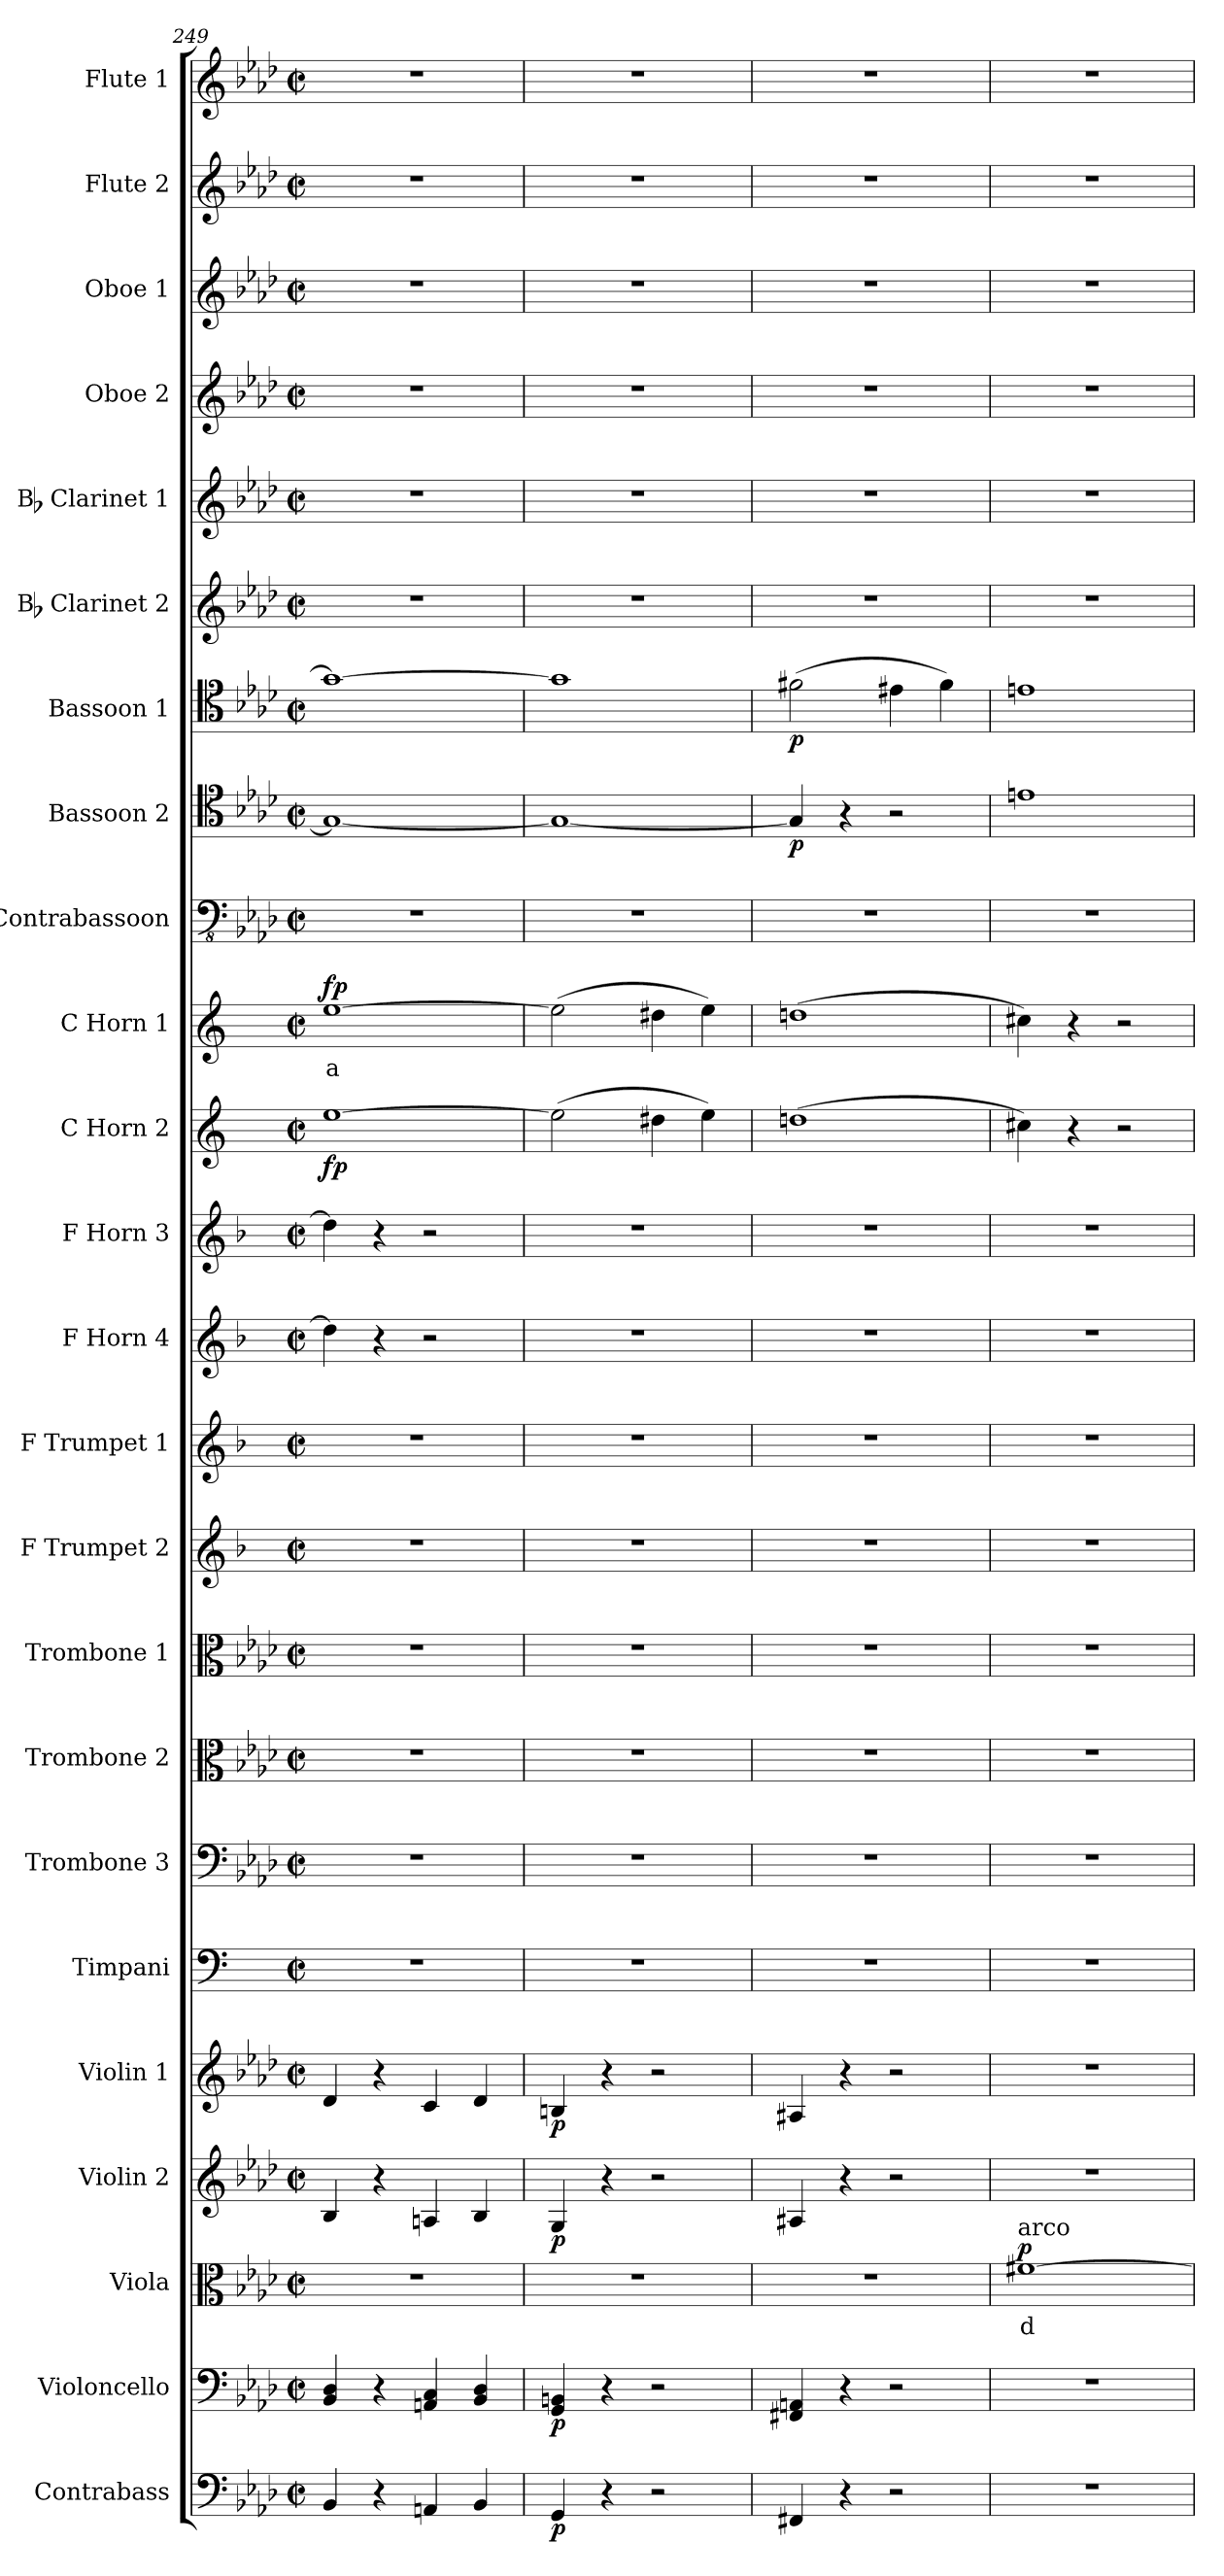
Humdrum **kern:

**kern	**dynam	**kern	**dynam	**kern	**text	**dynam	**kern	**dynam	**kern	**dynam	**kern	**kern	**kern	**kern	**kern	**kern	**kern	**kern	**kern	**dynam	**kern	**text	**dynam	**kern	**kern	**dynam	**kern	**dynam	**kern	**kern	**kern	**kern	**kern	**kern
*part24	*part24	*part23	*part23	*part22	*part22	*part22	*part21	*part21	*part20	*part20	*part19	*part18	*part17	*part16	*part15	*part14	*part13	*part12	*part11	*part11	*part10	*part10	*part10	*part9	*part8	*part8	*part7	*part7	*part6	*part5	*part4	*part3	*part2	*part1
*staff24	*staff24	*staff23	*staff23	*staff22	*staff22	*staff22	*staff21	*staff21	*staff20	*staff20	*staff19	*staff18	*staff17	*staff16	*staff15	*staff14	*staff13	*staff12	*staff11	*staff11	*staff10	*staff10	*staff10	*staff9	*staff8	*staff8	*staff7	*staff7	*staff6	*staff5	*staff4	*staff3	*staff2	*staff1
*I"Contrabass	*	*I"Violoncello	*	*I"Viola	*	*	*I"Violin 2	*	*I"Violin 1	*	*I"Timpani	*I"Trombone 3	*I"Trombone 2	*I"Trombone 1	*I"F Trumpet 2	*I"F Trumpet 1	*I"F Horn 4	*I"F Horn 3	*I"C Horn 2	*	*I"C Horn 1	*	*	*I"Contrabassoon	*I"Bassoon 2	*	*I"Bassoon 1	*	*I"Bb Clarinet 2	*I"Bb Clarinet 1	*I"Oboe 2	*I"Oboe 1	*I"Flute 2	*I"Flute 1
*I'Cb	*	*I'Vc	*	*I'Vla	*	*	*I'Vln 2	*	*I'Vln 1	*	*I'Timp	*I'Trb 3	*I'Trb 2	*I'Trb 1	*I'Tpt 2	*I'Tpt 1	*I'Hn 4	*I'Hn 3	*I'Hn 2	*	*I'Hn 1	*	*	*I'C Bsn	*I'Bsn 2	*	*I'Bsn 1	*	*I'Cl 2	*I'Cl 1	*I'Ob 2	*I'Ob 1	*I'Fl 2	*I'Fl 1
*clefF4	*	*clefF4	*	*clefC3	*	*	*clefG2	*	*clefG2	*	*clefF4	*clefF4	*clefC3	*clefC3	*clefG2	*clefG2	*clefG2	*clefG2	*clefG2	*	*clefG2	*	*	*clefFv4	*clefC4	*	*clefC4	*	*clefG2	*clefG2	*clefG2	*clefG2	*clefG2	*clefG2
*ITrd7c12	*	*	*	*	*	*	*	*	*	*	*	*	*	*	*ITrd-3c-5	*ITrd-3c-5	*ITrd4c7	*ITrd4c7	*ITrd7c12	*	*ITrd7c12	*	*	*	*	*	*	*	*ITrd1c2	*ITrd1c2	*	*	*	*
*k[b-e-a-d-]	*	*k[b-e-a-d-]	*	*k[b-e-a-d-]	*	*	*k[b-e-a-d-]	*	*k[b-e-a-d-]	*	*k[]	*k[b-e-a-d-]	*k[b-e-a-d-]	*k[b-e-a-d-]	*k[b-e-]	*k[b-e-]	*k[b-e-]	*k[b-e-]	*k[]	*	*k[]	*	*	*k[b-e-a-d-]	*k[b-e-a-d-]	*	*k[b-e-a-d-]	*	*k[b-e-a-d-g-c-]	*k[b-e-a-d-g-c-]	*k[b-e-a-d-]	*k[b-e-a-d-]	*k[b-e-a-d-]	*k[b-e-a-d-]
*M4/4	*	*M4/4	*	*M4/4	*	*	*M4/4	*	*M4/4	*	*M4/4	*M4/4	*M4/4	*M4/4	*M4/4	*M4/4	*M4/4	*M4/4	*M4/4	*	*M4/4	*	*	*M4/4	*M4/4	*	*M4/4	*	*M4/4	*M4/4	*M4/4	*M4/4	*M4/4	*M4/4
*met(c|)	*	*met(c|)	*	*met(c|)	*	*	*met(c|)	*	*met(c|)	*	*met(c|)	*met(c|)	*met(c|)	*met(c|)	*met(c|)	*met(c|)	*met(c|)	*met(c|)	*met(c|)	*	*met(c|)	*	*	*met(c|)	*met(c|)	*	*met(c|)	*	*met(c|)	*met(c|)	*met(c|)	*met(c|)	*met(c|)	*met(c|)
=249	=249	=249	=249	=249	=249	=249	=249	=249	=249	=249	=249	=249	=249	=249	=249	=249	=249	=249	=249	=249	=249	=249	=249	=249	=249	=249	=249	=249	=249	=249	=249	=249	=249	=249
!	!	!	!	!	!	!	!	!	!	!	!	!	!	!	!	!	!	!	!	!LO:DY:b	!	!LO:LY:b:color=#FF0000	!LO:DY:b	!	!	!	!	!	!	!	!	!	!	!
4BBB-/	.	4BB-/ 4D-/	.	1r	.	.	4B-/	.	4d-/	.	1r	1r	1r	1r	1r	1r	4g-\]	4g-\]	[1e	fp	[1e	a	fp	1r	1G-_	.	1g-_	.	1r	1r	1r	1r	1r	1r
4r	.	4r	.	.	.	.	4r	.	4r	.	.	.	.	.	.	.	4r	4r	.	.	.	.	.	.	.	.	.	.	.	.	.	.	.	.
4AAAn/	.	4AAn/ 4C/	.	.	.	.	4An/	.	4c/	.	.	.	.	.	.	.	2r	2r	.	.	.	.	.	.	.	.	.	.	.	.	.	.	.	.
4BBB-/	.	4BB-/ 4D-/	.	.	.	.	4B-/	.	4d-/	.	.	.	.	.	.	.	.	.	.	.	.	.	.	.	.	.	.	.	.	.	.	.	.	.
=250	=250	=250	=250	=250	=250	=250	=250	=250	=250	=250	=250	=250	=250	=250	=250	=250	=250	=250	=250	=250	=250	=250	=250	=250	=250	=250	=250	=250	=250	=250	=250	=250	=250	=250
!	!LO:DY:b	!	!LO:DY:b	!	!	!	!	!LO:DY:b	!	!LO:DY:b	!	!	!	!	!	!	!	!	!	!	!	!	!	!	!	!	!	!	!	!	!	!	!	!
4GGG/	p	4GG/ 4BBn/	p	1r	.	.	4G/	p	4Bn/	p	1r	1r	1r	1r	1r	1r	1r	1r	(2e\]	.	(2e\]	.	.	1r	1G-_	.	1g-]	.	1r	1r	1r	1r	1r	1r
4r	.	4r	.	.	.	.	4r	.	4r	.	.	.	.	.	.	.	.	.	.	.	.	.	.	.	.	.	.	.	.	.	.	.	.	.
2r	.	2r	.	.	.	.	2r	.	2r	.	.	.	.	.	.	.	.	.	4d#X\	.	4d#X\	.	.	.	.	.	.	.	.	.	.	.	.	.
.	.	.	.	.	.	.	.	.	.	.	.	.	.	.	.	.	.	.	4e\)	.	4e\)	.	.	.	.	.	.	.	.	.	.	.	.	.
=251	=251	=251	=251	=251	=251	=251	=251	=251	=251	=251	=251	=251	=251	=251	=251	=251	=251	=251	=251	=251	=251	=251	=251	=251	=251	=251	=251	=251	=251	=251	=251	=251	=251	=251
!	!	!	!	!	!	!	!	!	!	!	!	!	!	!	!	!	!	!	!	!	!	!	!	!	!	!LO:DY:b	!	!LO:DY:b	!	!	!	!	!	!
4FFF#X/	.	4FF#X/ 4AAn/	.	1r	.	.	4A#X/	.	4A#X/	.	1r	1r	1r	1r	1r	1r	1r	1r	(1dn	.	(1dn	.	.	1r	4G-/]	p	(2f#X\	p	1r	1r	1r	1r	1r	1r
4r	.	4r	.	.	.	.	4r	.	4r	.	.	.	.	.	.	.	.	.	.	.	.	.	.	.	4r	.	.	.	.	.	.	.	.	.
2r	.	2r	.	.	.	.	2r	.	2r	.	.	.	.	.	.	.	.	.	.	.	.	.	.	.	2r	.	4e#X\	.	.	.	.	.	.	.
.	.	.	.	.	.	.	.	.	.	.	.	.	.	.	.	.	.	.	.	.	.	.	.	.	.	.	4f#\)	.	.	.	.	.	.	.
=252	=252	=252	=252	=252	=252	=252	=252	=252	=252	=252	=252	=252	=252	=252	=252	=252	=252	=252	=252	=252	=252	=252	=252	=252	=252	=252	=252	=252	=252	=252	=252	=252	=252	=252
!	!	!	!	!LO:TX:a:t=arco	!	!	!	!	!	!	!	!	!	!	!	!	!	!	!	!	!	!	!	!	!	!	!	!	!	!	!	!	!	!
!	!	!	!	!	!LO:LY:b:color=#FF0000	!LO:DY:b	!	!	!	!	!	!	!	!	!	!	!	!	!	!	!	!	!	!	!	!	!	!	!	!	!	!	!	!
1r	.	1r	.	[1f#X	d	p	1r	.	1r	.	1r	1r	1r	1r	1r	1r	1r	1r	4c#X\)	.	4c#X\)	.	.	1r	1en	.	1en	.	1r	1r	1r	1r	1r	1r
.	.	.	.	.	.	.	.	.	.	.	.	.	.	.	.	.	.	.	4r	.	4r	.	.	.	.	.	.	.	.	.	.	.	.	.
.	.	.	.	.	.	.	.	.	.	.	.	.	.	.	.	.	.	.	2r	.	2r	.	.	.	.	.	.	.	.	.	.	.	.	.
=	=	=	=	=	=	=	=	=	=	=	=	=	=	=	=	=	=	=	=	=	=	=	=	=	=	=	=	=	=	=	=	=	=	=
*-	*-	*-	*-	*-	*-	*-	*-	*-	*-	*-	*-	*-	*-	*-	*-	*-	*-	*-	*-	*-	*-	*-	*-	*-	*-	*-	*-	*-	*-	*-	*-	*-	*-	*-
